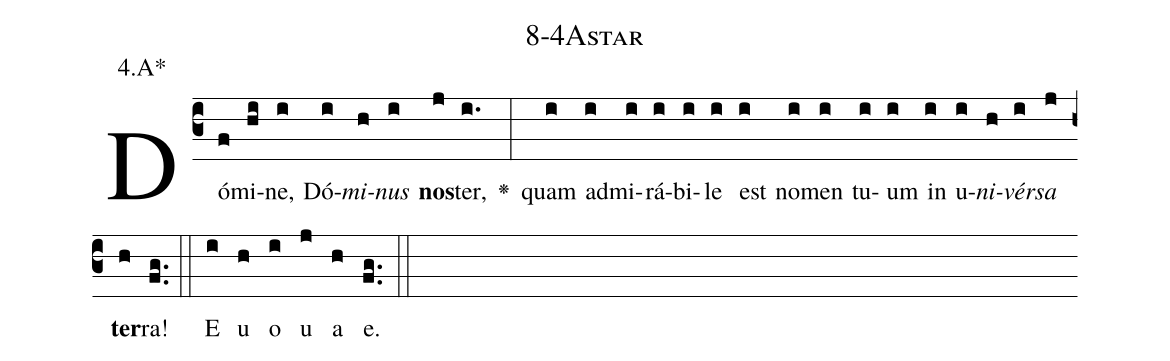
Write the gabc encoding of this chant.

name: 8-4Astar;
annotation: 4.A*;
%%
(c3)Dó(f)mi(hi)ne,(i) Dó(i)<i>mi</i>(h)<i>nus</i>(i) <b>nos</b>(j)ter,(i.) <v>\greheightstar</v>(:) quam(i) ad(i)mi(i)rá(i)bi(i)le(i) est(i) no(i)men(i) tu(i)um(i) in(i) u(i)<i>ni</i>(h)<i>vér</i>(i)<i>sa</i>(j) <b>ter</b>(h)ra!(fg..) (::) E(i) u(h) o(i) u(j) a(h) e.(fg..) (::)
